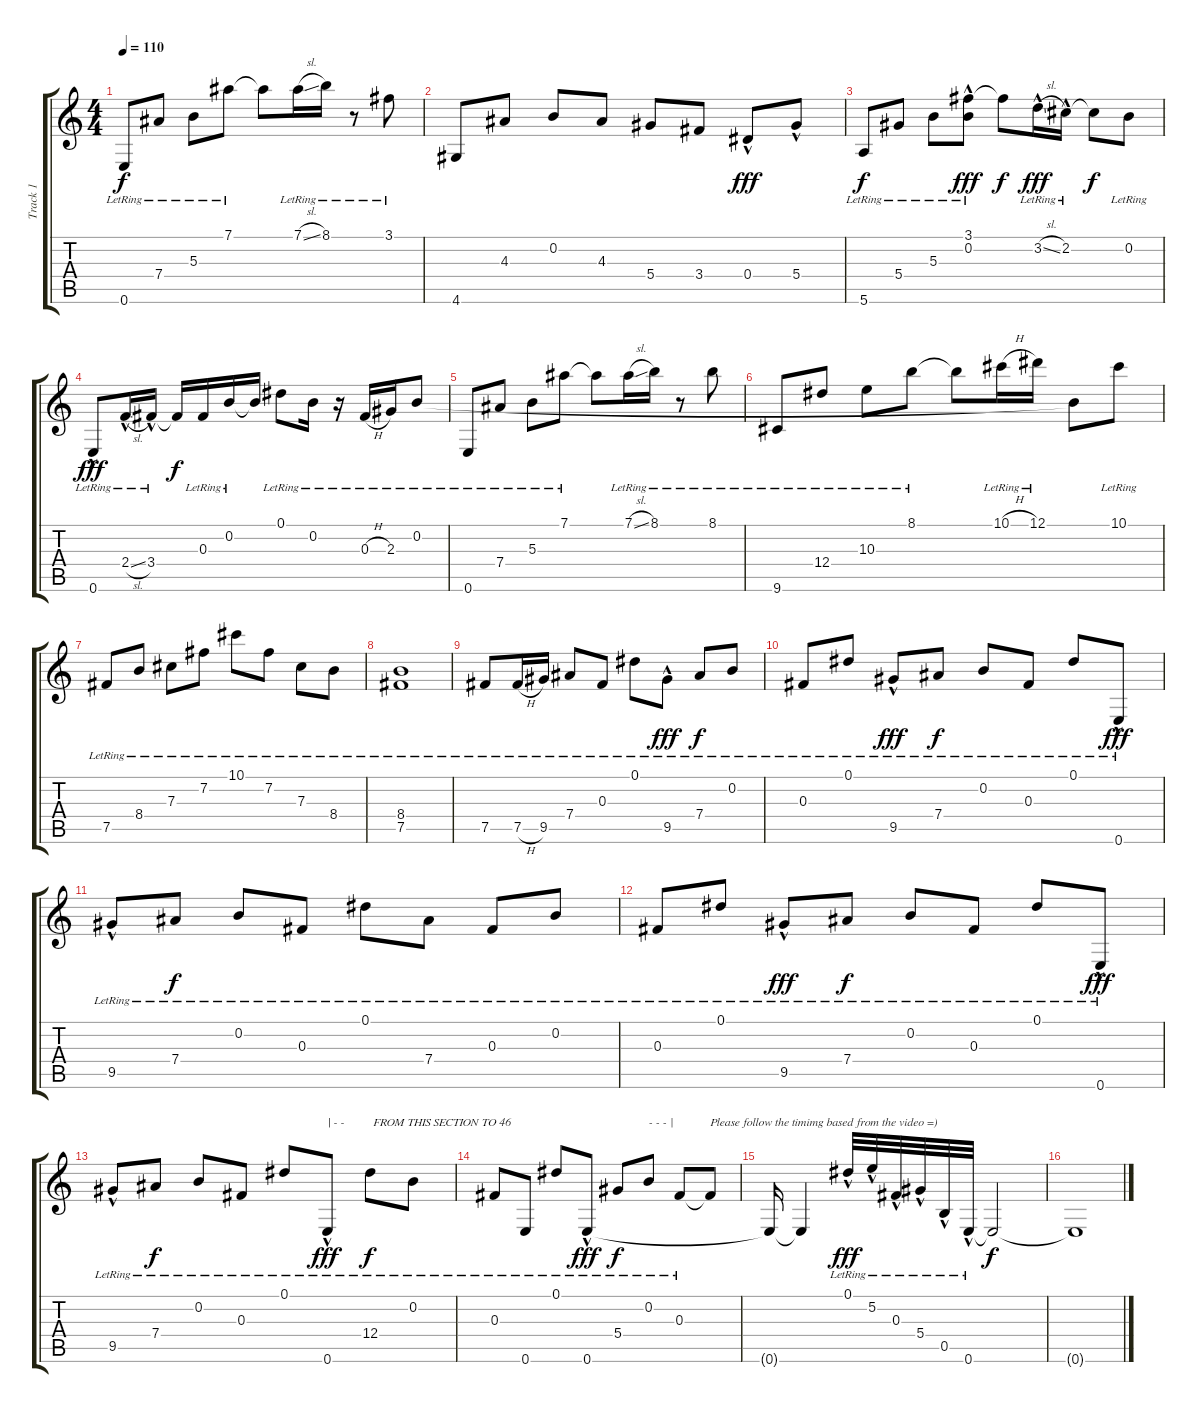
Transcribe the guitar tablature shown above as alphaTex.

\track ("Track 1" "Track 1") {instrument acousticguitarsteel}
\staff {score tabs}
\tuning (Eb4 B3 Gb3 Eb3 B2 E2) {hide}
\ts (4 4)
\tempo 110
\clef g2
\ks c
0.6{lr}.8{dy f} 7.4{lr}.8 5.3{lr}.8 7.1{lr}.8 7.1{t}.8 7.1{sl lr}.16 8.1{lr}.16 r.8 3.1{lr}.8 |
4.6.8 4.3.8 0.2.8 4.3.8 5.4.8 3.4.8 0.4{hac}.8{dy fff} 5.4{hac}.8 |
5.6{lr}.8{dy f} 5.4{lr}.8 5.3{lr}.8 (3.1{hac lr} 0.2{hac lr}).8{dy fff} 3.1{t}.8{dy f} 3.2{sl hac lr}.16{dy fff} 2.2{hac lr}.16 2.2{t}.8{dy f} 0.2{lr}.8 |
0.6{hac lr}.8{dy fff} 2.4{sl hac lr}.16 3.4{hac lr}.16 3.4{t}.16{dy f} 0.3{lr}.16 0.2{lr}.16 0.2{t}.16 0.1{lr}.8 0.2{lr}.16 r.16 0.3{h lr}.16 2.3{lr}.16 0.2{lr}.8 |
0.6{lr}.8 7.4{lr}.8 5.3{lr}.8 7.1{lr}.8 7.1{t}.8 7.1{sl lr}.16 8.1{lr}.16 r.8 8.1{lr}.8 |
9.6{lr}.8 12.4{lr}.8 10.3{lr}.8 8.1{lr}.8 8.1{t}.8 10.1{h lr}.16 12.1{lr}.16 0.2{t}.8 10.1{lr}.8 |
7.5{lr}.8 8.4{lr}.8 7.3{lr}.8 7.2{lr}.8 10.1{lr}.8 7.2{lr}.8 7.3{lr}.8 8.4{lr}.8 |
(8.4{lr} 7.5{lr}).1 |
7.5{lr}.8 7.5{h lr}.16 9.5{lr}.16 7.4{lr}.8 0.3{lr}.8 0.1{lr}.8 9.5{hac lr}.8{dy fff} 7.4{lr}.8{dy f} 0.2{lr}.8 |
0.3{lr}.8 0.1{lr}.8 9.5{hac lr}.8{dy fff} 7.4{lr}.8{dy f} 0.2{lr}.8 0.3{lr}.8 0.1{lr}.8 0.6{hac lr}.8{dy fff} |
9.5{hac lr}.8 7.4{lr}.8{dy f} 0.2{lr}.8 0.3{lr}.8 0.1{lr}.8 7.4{lr}.8 0.3{lr}.8 0.2{lr}.8 |
0.3{lr}.8 0.1{lr}.8 9.5{hac lr}.8{dy fff} 7.4{lr}.8{dy f} 0.2{lr}.8 0.3{lr}.8 0.1{lr}.8 0.6{hac lr}.8{dy fff} |
9.5{hac lr}.8 7.4{lr}.8{dy f} 0.2{lr}.8 0.3{lr}.8 0.1{lr}.8 0.6{hac lr}.8{txt "| - -" dy fff} 12.4{lr}.8{txt " FROM THIS SECTION TO 46" dy f} 0.2{lr}.8 |
0.3{lr}.8 0.6{lr}.8 0.1{lr}.8 0.6{hac lr}.8{dy fff} 5.4{lr}.8{dy f} 0.2{lr}.8{txt "- - - |"} 0.3{lr}.8 0.3{t}.8{txt "Please follow the timimg based from the video =)"} |
0.6{t}.16 0.6{t}.4 0.1{hac lr}.32{dy fff} 5.2{hac lr}.32 0.3{hac lr}.32 5.4{hac lr}.32 0.5{hac lr}.32 0.6{hac lr}.32 0.6{t}.2{dy f} |
0.6{t}.1
